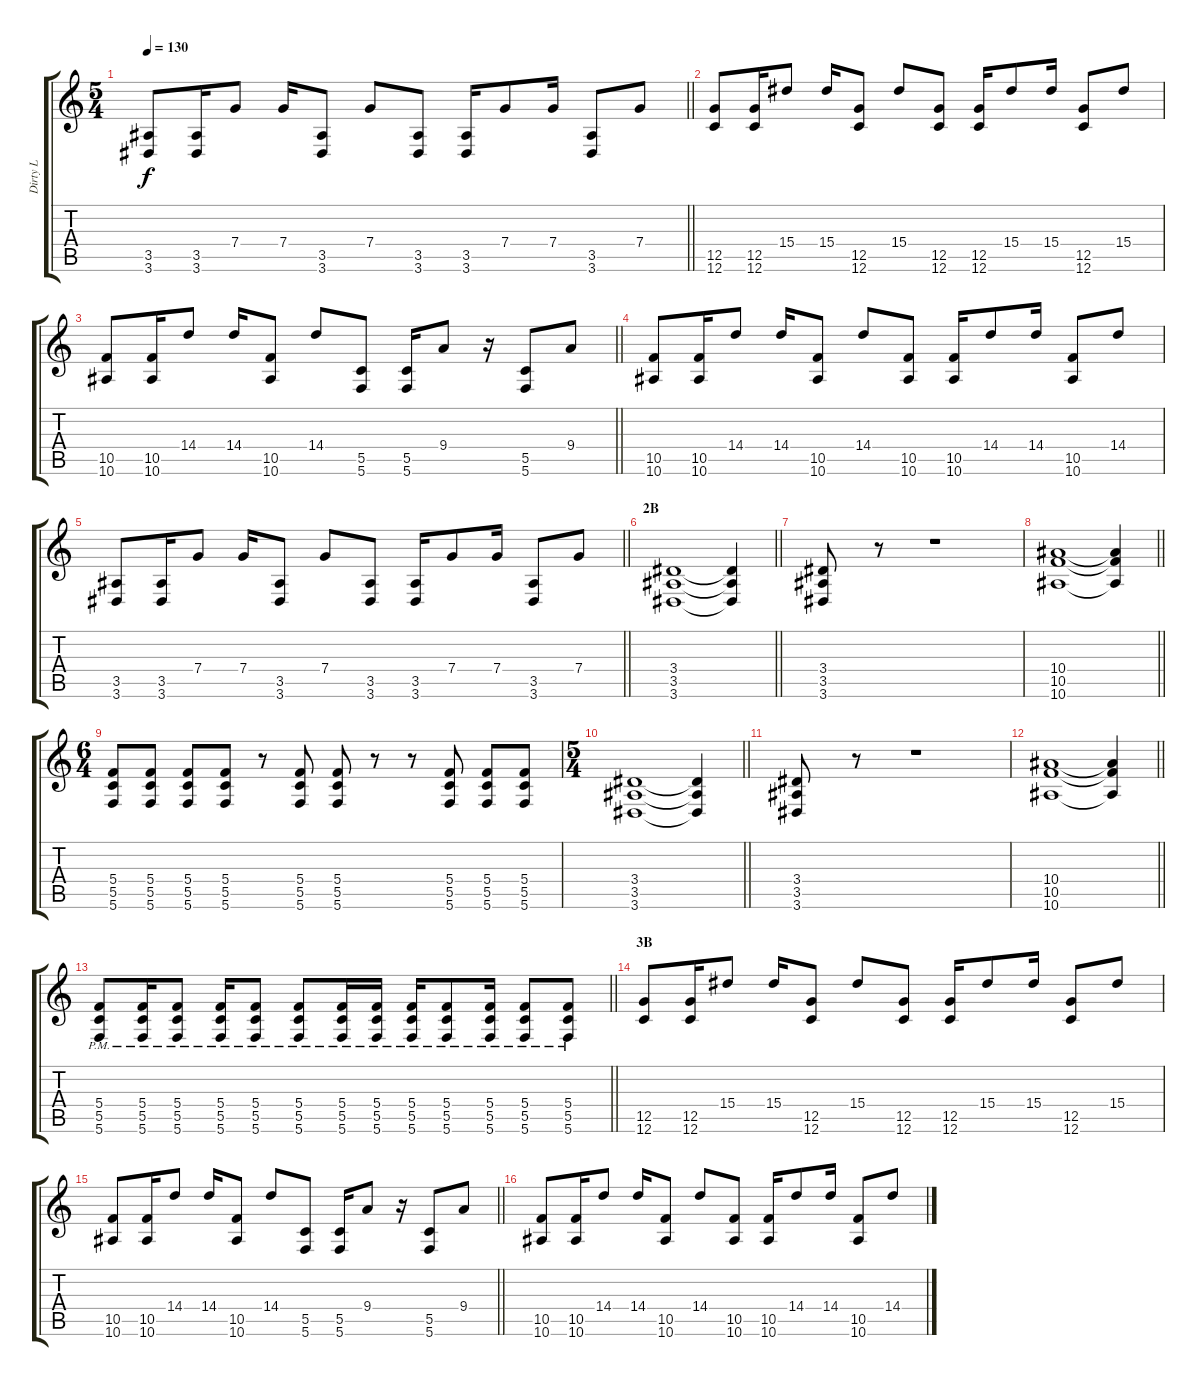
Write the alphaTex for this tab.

\track ("Dirty L" "Dirty L") {instrument overdrivenguitar}
\staff {score tabs}
\tuning (D4 A3 F3 C3 G2 C2) {hide}
\ts (5 4)
\tempo 130
\clef g2
\barLineRight lightlight
\ks c
(3.5 3.6).8{dy f} (3.5 3.6).16 7.4.8 7.4.16 (3.5 3.6).8 7.4.8 (3.5 3.6).8 (3.5 3.6).16 7.4.8 7.4.16 (3.5 3.6).8 7.4.8 |
(12.5 12.6).8 (12.5 12.6).16 15.4.8 15.4.16 (12.5 12.6).8 15.4.8 (12.5 12.6).8 (12.5 12.6).16 15.4.8 15.4.16 (12.5 12.6).8 15.4.8 |
\barLineRight lightlight
(10.5 10.6).8 (10.5 10.6).16 14.4.8 14.4.16 (10.5 10.6).8 14.4.8 (5.5 5.6).8 (5.5 5.6).16 9.4.8 r.16 (5.5 5.6).8 9.4.8 |
(10.5 10.6).8 (10.5 10.6).16 14.4.8 14.4.16 (10.5 10.6).8 14.4.8 (10.5 10.6).8 (10.5 10.6).16 14.4.8 14.4.16 (10.5 10.6).8 14.4.8 |
\barLineRight lightlight
(3.5 3.6).8 (3.5 3.6).16 7.4.8 7.4.16 (3.5 3.6).8 7.4.8 (3.5 3.6).8 (3.5 3.6).16 7.4.8 7.4.16 (3.5 3.6).8 7.4.8 |
\section ("" "2B")
\barLineRight lightlight
(3.4 3.5 3.6).1 (3.4{t} 3.5{t} 3.6{t}).4 |
(3.4 3.5 3.6).8 r.8 r.1 |
\barLineRight lightlight
(10.4 10.5 10.6).1 (10.4{t} 10.5{t} 10.6{t}).4 |
\ts (6 4)
(5.4 5.5 5.6).8 (5.4 5.5 5.6).8 (5.4 5.5 5.6).8 (5.4 5.5 5.6).8 r.8 (5.4 5.5 5.6).8 (5.4 5.5 5.6).8 r.8 r.8 (5.4 5.5 5.6).8 (5.4 5.5 5.6).8 (5.4 5.5 5.6).8 |
\ts (5 4)
\barLineRight lightlight
(3.4 3.5 3.6).1 (3.4{t} 3.5{t} 3.6{t}).4 |
(3.4 3.5 3.6).8 r.8 r.1 |
\barLineRight lightlight
(10.4 10.5 10.6).1 (10.4{t} 10.5{t} 10.6{t}).4 |
\barLineRight lightlight
(5.4{pm} 5.5{pm} 5.6{pm}).8 (5.4{pm} 5.5{pm} 5.6{pm}).16 (5.4{pm} 5.5{pm} 5.6{pm}).8 (5.4{pm} 5.5{pm} 5.6{pm}).16 (5.4{pm} 5.5{pm} 5.6{pm}).8 (5.4{pm} 5.5{pm} 5.6{pm}).8 (5.4{pm} 5.5{pm} 5.6{pm}).16 (5.4{pm} 5.5{pm} 5.6{pm}).16 (5.4{pm} 5.5{pm} 5.6{pm}).16 (5.4{pm} 5.5{pm} 5.6{pm}).8 (5.4{pm} 5.5{pm} 5.6{pm}).16 (5.4{pm} 5.5{pm} 5.6{pm}).8 (5.4{pm} 5.5{pm} 5.6{pm}).8 |
\section ("" "3B")
(12.5 12.6).8 (12.5 12.6).16 15.4.8 15.4.16 (12.5 12.6).8 15.4.8 (12.5 12.6).8 (12.5 12.6).16 15.4.8 15.4.16 (12.5 12.6).8 15.4.8 |
\barLineRight lightlight
(10.5 10.6).8 (10.5 10.6).16 14.4.8 14.4.16 (10.5 10.6).8 14.4.8 (5.5 5.6).8 (5.5 5.6).16 9.4.8 r.16 (5.5 5.6).8 9.4.8 |
(10.5 10.6).8 (10.5 10.6).16 14.4.8 14.4.16 (10.5 10.6).8 14.4.8 (10.5 10.6).8 (10.5 10.6).16 14.4.8 14.4.16 (10.5 10.6).8 14.4.8
